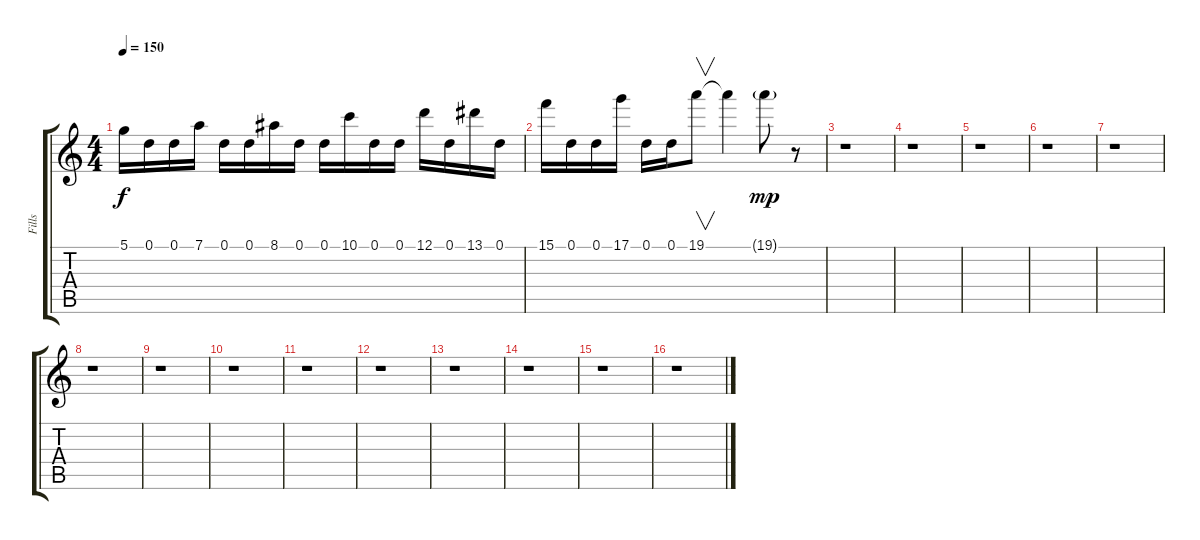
\track ("Fills" "Fills") {instrument distortionguitar}
\staff {score tabs}
\tuning (D4 A3 F3 C3 G2 D2) {hide}
\ts (4 4)
\tempo 150
\clef g2
\ks c
5.1.16{dy f} 0.1.16 0.1.16 7.1.16 0.1.16 0.1.16 8.1.16 0.1.16 0.1.16 10.1.16 0.1.16 0.1.16 12.1.16 0.1.16 13.1.16 0.1.16 |
15.1.16 0.1.16 0.1.16 17.1.16 0.1.16 0.1.16 19.1.8{v} 19.1{t}.4 19.1{g}.8{dy mp} r.8 |
r.1 |
r.1 |
r.1 |
r.1 |
r.1 |
r.1 |
r.1 |
r.1 |
r.1 |
r.1 |
r.1 |
r.1 |
r.1 |
r.1
